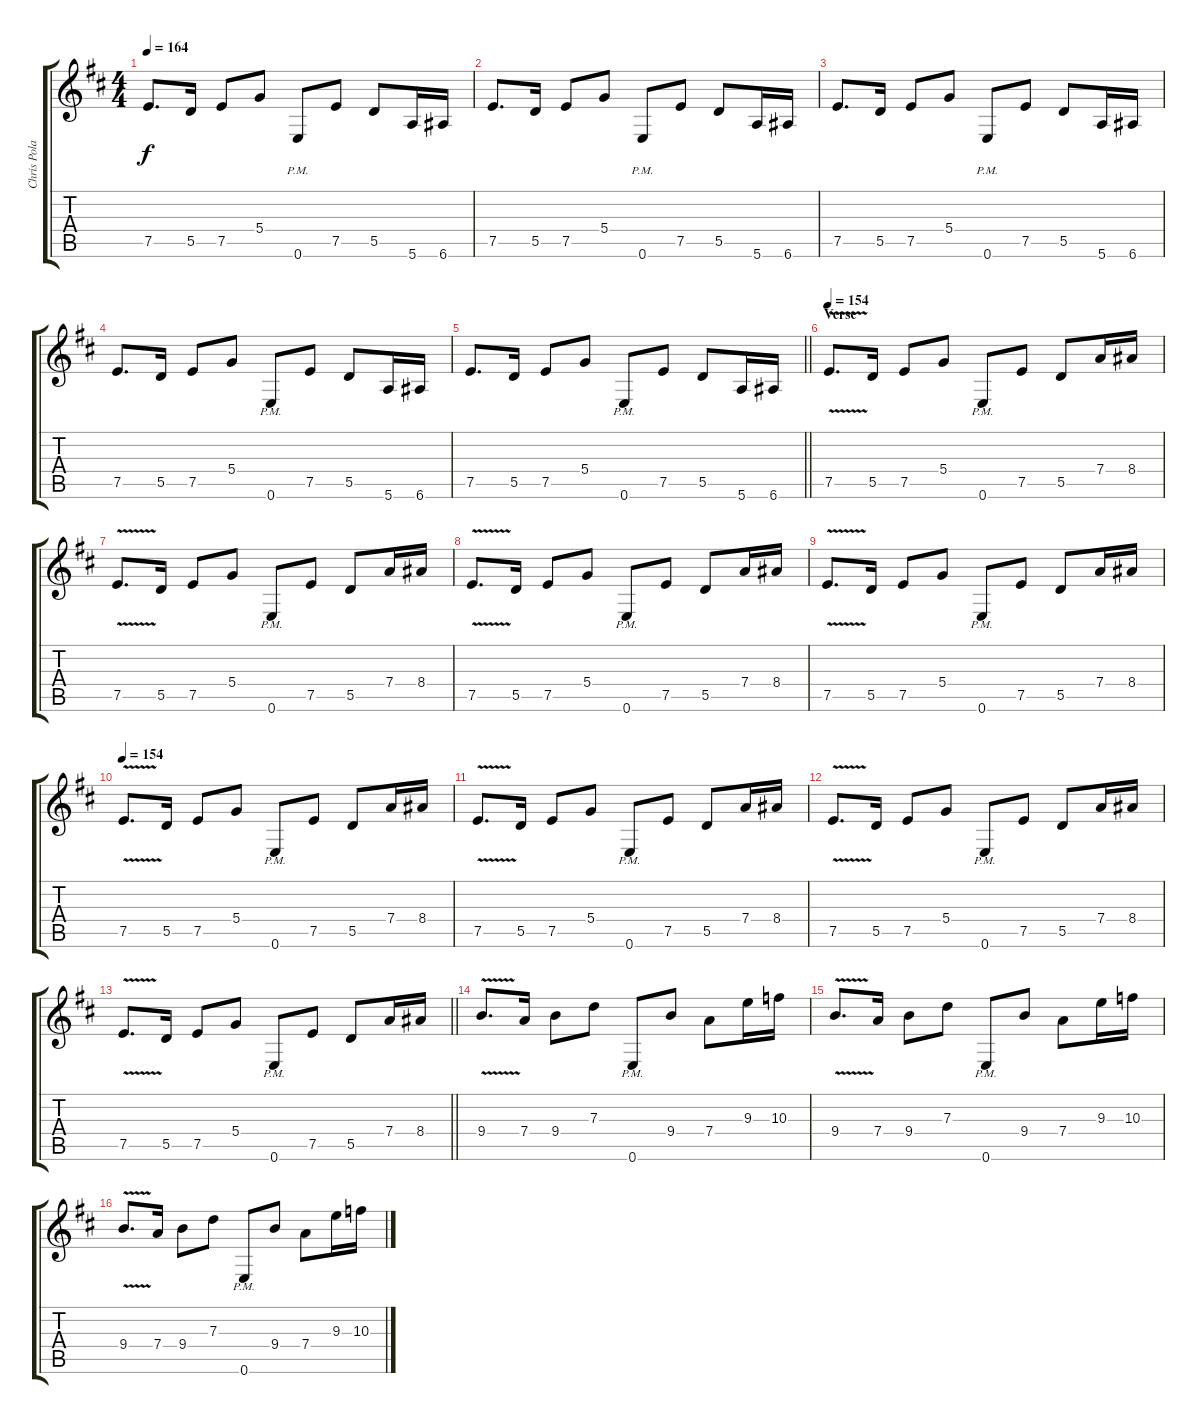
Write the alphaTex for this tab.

\track ("Chris Poland" "Chris Pola") {instrument distortionguitar}
\staff {score tabs}
\tuning (E4 B3 G3 D3 A2 E2) {hide}
\ts (4 4)
\tempo 164
\clef g2
\ks d
7.5.8{d dy f} 5.5.16 7.5.8 5.4.8 0.6{pm}.8 7.5.8 5.5.8 5.6.16 6.6.16 |
7.5.8{d} 5.5.16 7.5.8 5.4.8 0.6{pm}.8 7.5.8 5.5.8 5.6.16 6.6.16 |
7.5.8{d} 5.5.16 7.5.8 5.4.8 0.6{pm}.8 7.5.8 5.5.8 5.6.16 6.6.16 |
7.5.8{d} 5.5.16 7.5.8 5.4.8 0.6{pm}.8 7.5.8 5.5.8 5.6.16 6.6.16 |
\barLineRight lightlight
7.5.8{d} 5.5.16 7.5.8 5.4.8 0.6{pm}.8 7.5.8 5.5.8 5.6.16 6.6.16 |
\section ("" "Verse")
\tempo 154
7.5{v}.8{d} 5.5.16 7.5.8 5.4.8 0.6{pm}.8 7.5.8 5.5.8 7.4.16 8.4.16 |
7.5{v}.8{d} 5.5.16 7.5.8 5.4.8 0.6{pm}.8 7.5.8 5.5.8 7.4.16 8.4.16 |
7.5{v}.8{d} 5.5.16 7.5.8 5.4.8 0.6{pm}.8 7.5.8 5.5.8 7.4.16 8.4.16 |
7.5{v}.8{d} 5.5.16 7.5.8 5.4.8 0.6{pm}.8 7.5.8 5.5.8 7.4.16 8.4.16 |
\tempo 154
7.5{v}.8{d} 5.5.16 7.5.8 5.4.8 0.6{pm}.8 7.5.8 5.5.8 7.4.16 8.4.16 |
7.5{v}.8{d} 5.5.16 7.5.8 5.4.8 0.6{pm}.8 7.5.8 5.5.8 7.4.16 8.4.16 |
7.5{v}.8{d} 5.5.16 7.5.8 5.4.8 0.6{pm}.8 7.5.8 5.5.8 7.4.16 8.4.16 |
\barLineRight lightlight
7.5{v}.8{d} 5.5.16 7.5.8 5.4.8 0.6{pm}.8 7.5.8 5.5.8 7.4.16 8.4.16 |
9.4{v}.8{d} 7.4.16 9.4.8 7.3.8 0.6{pm}.8 9.4.8 7.4.8 9.3.16 10.3.16 |
9.4{v}.8{d} 7.4.16 9.4.8 7.3.8 0.6{pm}.8 9.4.8 7.4.8 9.3.16 10.3.16 |
9.4{v}.8{d} 7.4.16 9.4.8 7.3.8 0.6{pm}.8 9.4.8 7.4.8 9.3.16 10.3.16
